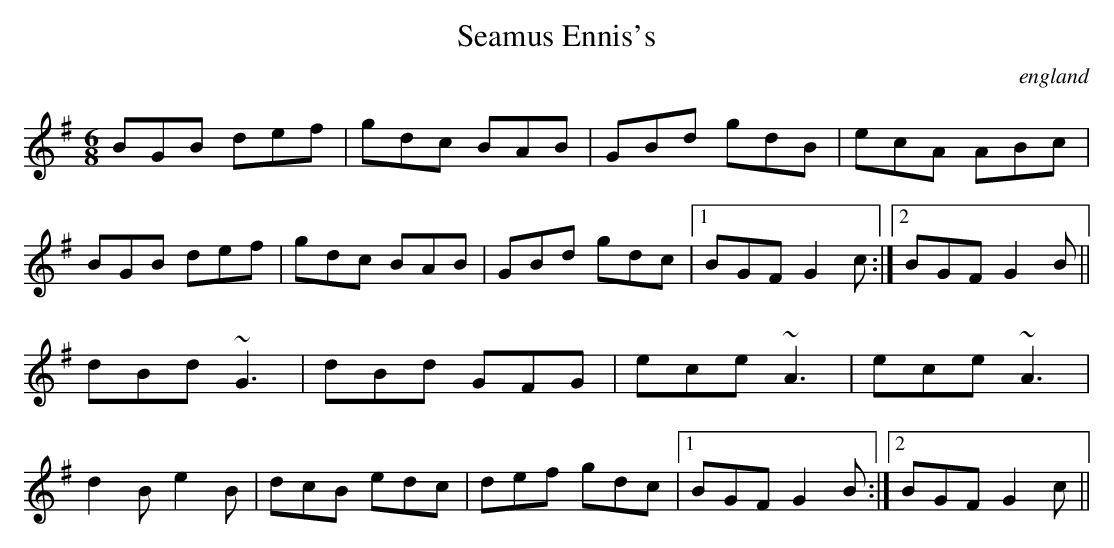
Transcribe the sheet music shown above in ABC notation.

X:1
T:Seamus Ennis's
O:england
M:6/8
L:1/8
K:G
BGB def|gdc BAB|GBd gdB|ecA ABc|
BGB def|gdc BAB|GBd gdc|1 BGF G2c:|2 BGF G2B||
dBd ~G3|dBd GFG|ece ~A3|ece ~A3|
d2B e2B|dcB edc|def gdc|1 BGF G2B:|2 BGF G2c||
